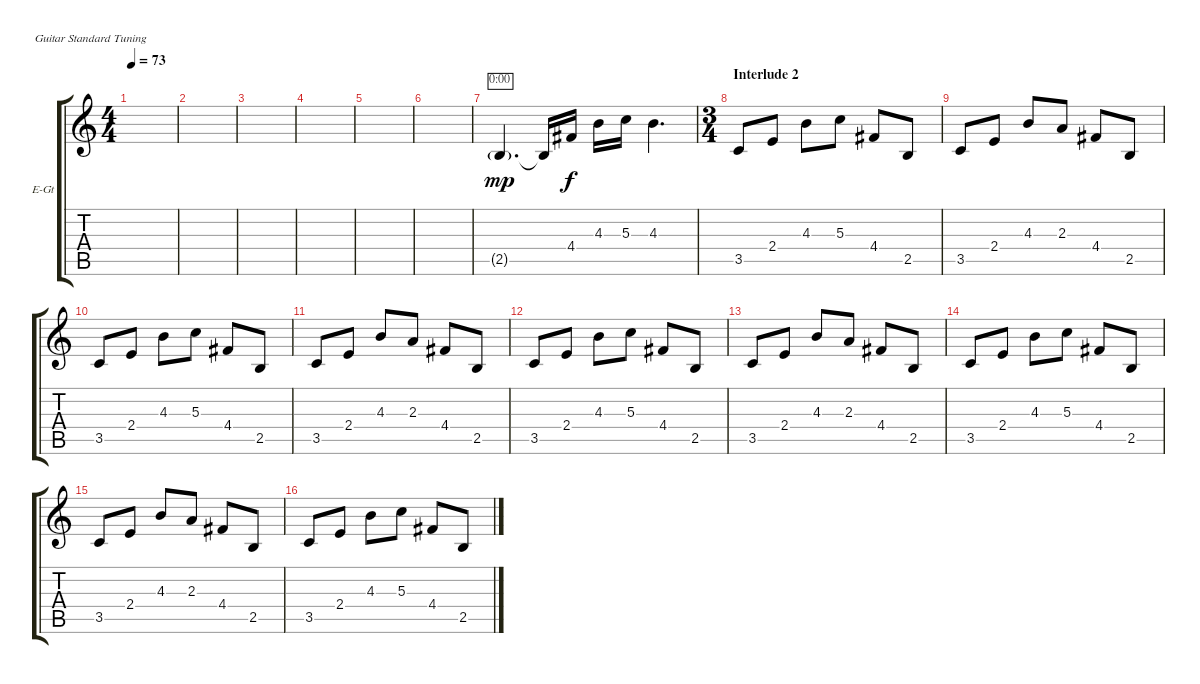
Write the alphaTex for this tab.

\defaultSystemsLayout 4
\bracketExtendMode groupsimilarinstruments
\firstSystemTrackNameOrientation horizontal
\otherSystemsTrackNameOrientation horizontal
\track ("Electric Guitar" "E-Gt") {instrument overdrivenguitar}
\staff {score tabs}
\tuning (E4 B3 G3 D3 A2 E2)
\ts (4 4)
\tempo 73
\clef g2
\ks c
|
|
|
|
|
|
2.5{g}.4{d dy mp timer} 2.5{t}.16 4.4.16{dy f} 4.3.16 5.3.16 4.3.4{d} |
\ts (3 4)
\section ("" "Interlude 2")
3.5.8 2.4.8 4.3.8 5.3.8 4.4.8 2.5.8 |
3.5.8 2.4.8 4.3.8 2.3.8 4.4.8 2.5.8 |
3.5.8 2.4.8 4.3.8 5.3.8 4.4.8 2.5.8 |
3.5.8 2.4.8 4.3.8 2.3.8 4.4.8 2.5.8 |
3.5.8 2.4.8 4.3.8 5.3.8 4.4.8 2.5.8 |
3.5.8 2.4.8 4.3.8 2.3.8 4.4.8 2.5.8 |
3.5.8 2.4.8 4.3.8 5.3.8 4.4.8 2.5.8 |
3.5.8 2.4.8 4.3.8 2.3.8 4.4.8 2.5.8 |
3.5.8 2.4.8 4.3.8 5.3.8 4.4.8 2.5.8
